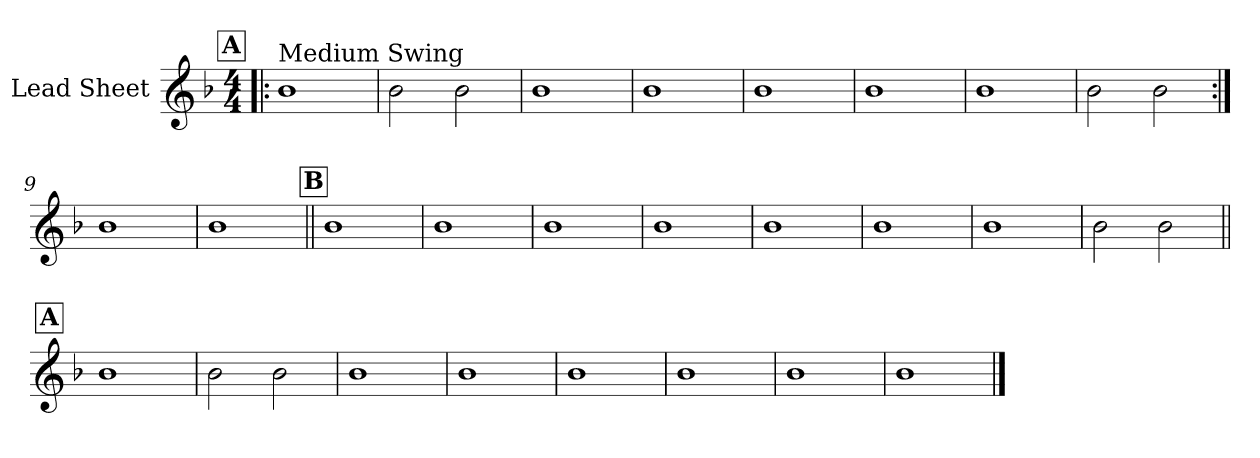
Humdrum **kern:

**kern
*part1
*staff1
*I"Lead Sheet
*clefG2
*k[b-]
*F:
*M4/4
!!LO:REH:place=s1:a:fs=14:t=A
=1!|:
!LO:TX:a:t=Medium Swing
1b-
=2
2b-\
2b-\
=3
1b-
=4
1b-
!!LO:LB:g=z
=5
1b-
=6
1b-
=7
1b-
=8
2b-\
2b-\
!!LO:LB:g=z
=9:|!
1b-
=10
1b-
!!LO:LB:g=z
!!LO:REH:place=s1:a:fs=14:t=B
=11||
1b-
=12
1b-
=13
1b-
=14
1b-
!!LO:LB:g=z
=15
1b-
=16
1b-
=17
1b-
=18
2b-\
2b-\
!!LO:LB:g=z
!!LO:REH:place=s1:a:fs=14:t=A
=19||
1b-
=20
2b-\
2b-\
=21
1b-
=22
1b-
!!LO:LB:g=z
=23
1b-
=24
1b-
=25
1b-
=26
1b-
==
*-
